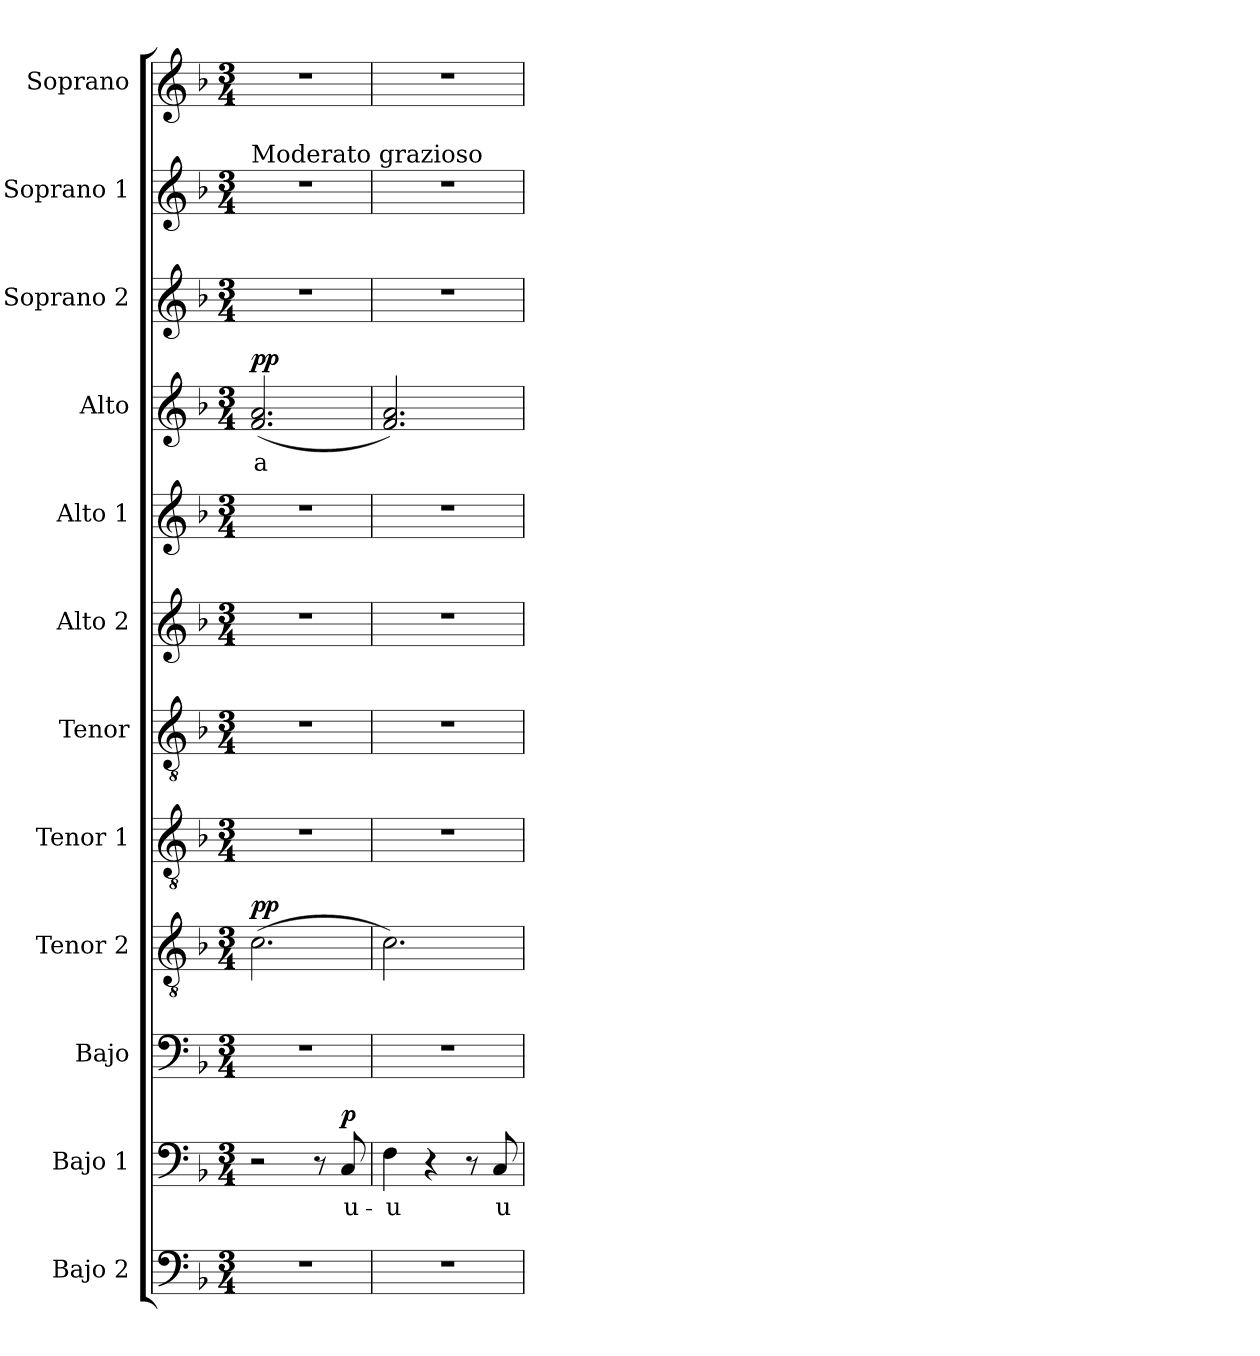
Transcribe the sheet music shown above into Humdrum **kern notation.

**kern	**kern	**text	**dynam	**kern	**kern	**dynam	**kern	**kern	**kern	**kern	**kern	**text	**dynam	**kern	**kern	**kern
*part12	*part11	*part11	*part11	*part10	*part9	*part9	*part8	*part7	*part6	*part5	*part4	*part4	*part4	*part3	*part2	*part1
*staff12	*staff11	*staff11	*staff11	*staff10	*staff9	*staff9	*staff8	*staff7	*staff6	*staff5	*staff4	*staff4	*staff4	*staff3	*staff2	*staff1
*I"Bajo 2	*I"Bajo 1	*	*	*I"Bajo	*I"Tenor 2	*	*I"Tenor 1	*I"Tenor	*I"Alto 2	*I"Alto 1	*I"Alto	*	*	*I"Soprano 2	*I"Soprano 1	*I"Soprano
*I'B2.	*I'B1.	*	*	*I'B.	*I'T2.	*	*I'T1.	*I'T.	*I'A2.	*I'A1.	*I'A.	*	*	*I'S2.	*I'S1.	*I'S.
*clefF4	*clefF4	*	*	*clefF4	*clefGv2	*	*clefGv2	*clefGv2	*clefG2	*clefG2	*clefG2	*	*	*clefG2	*clefG2	*clefG2
*k[b-]	*k[b-]	*	*	*k[b-]	*k[b-]	*	*k[b-]	*k[b-]	*k[b-]	*k[b-]	*k[b-]	*	*	*k[b-]	*k[b-]	*k[b-]
*M3/4	*M3/4	*	*	*M3/4	*M3/4	*	*M3/4	*M3/4	*M3/4	*M3/4	*M3/4	*	*	*M3/4	*M3/4	*M3/4
*MM83	*MM83	*	*	*MM83	*MM83	*	*MM83	*MM83	*MM83	*MM83	*MM83	*	*	*MM83	*MM83	*MM83
=1	=1	=1	=1	=1	=1	=1	=1	=1	=1	=1	=1	=1	=1	=1	=1	=1
!	!	!	!	!	!	!	!	!	!	!	!	!	!	!	!LO:TX:a:t=Moderato grazioso	!
!	!	!	!	!	!	!LO:DY:a	!	!	!	!	!	!LO:LY:b	!LO:DY:a	!	!	!
2.r	2r	.	.	2.r	(>2.c\	pp	2.r	2.r	2.r	2.r	(<2.f/ 2.a/	a	pp	2.r	2.r	2.r
.	8r	.	.	.	.	.	.	.	.	.	.	.	.	.	.	.
!	!	!LO:LY:b	!LO:DY:a	!	!	!	!	!	!	!	!	!	!	!	!	!
.	8C/	u-	p	.	.	.	.	.	.	.	.	.	.	.	.	.
=2	=2	=2	=2	=2	=2	=2	=2	=2	=2	=2	=2	=2	=2	=2	=2	=2
!	!	!LO:LY:b	!	!	!	!	!	!	!	!	!	!	!	!	!	!
2.r	4F\	-u	.	2.r	2.c\)	.	2.r	2.r	2.r	2.r	2.f/ 2.a/)	.	.	2.r	2.r	2.r
.	4r	.	.	.	.	.	.	.	.	.	.	.	.	.	.	.
.	8r	.	.	.	.	.	.	.	.	.	.	.	.	.	.	.
!	!	!LO:LY:b	!	!	!	!	!	!	!	!	!	!	!	!	!	!
.	8C/	u-	.	.	.	.	.	.	.	.	.	.	.	.	.	.
=	=	=	=	=	=	=	=	=	=	=	=	=	=	=	=	=
*-	*-	*-	*-	*-	*-	*-	*-	*-	*-	*-	*-	*-	*-	*-	*-	*-
